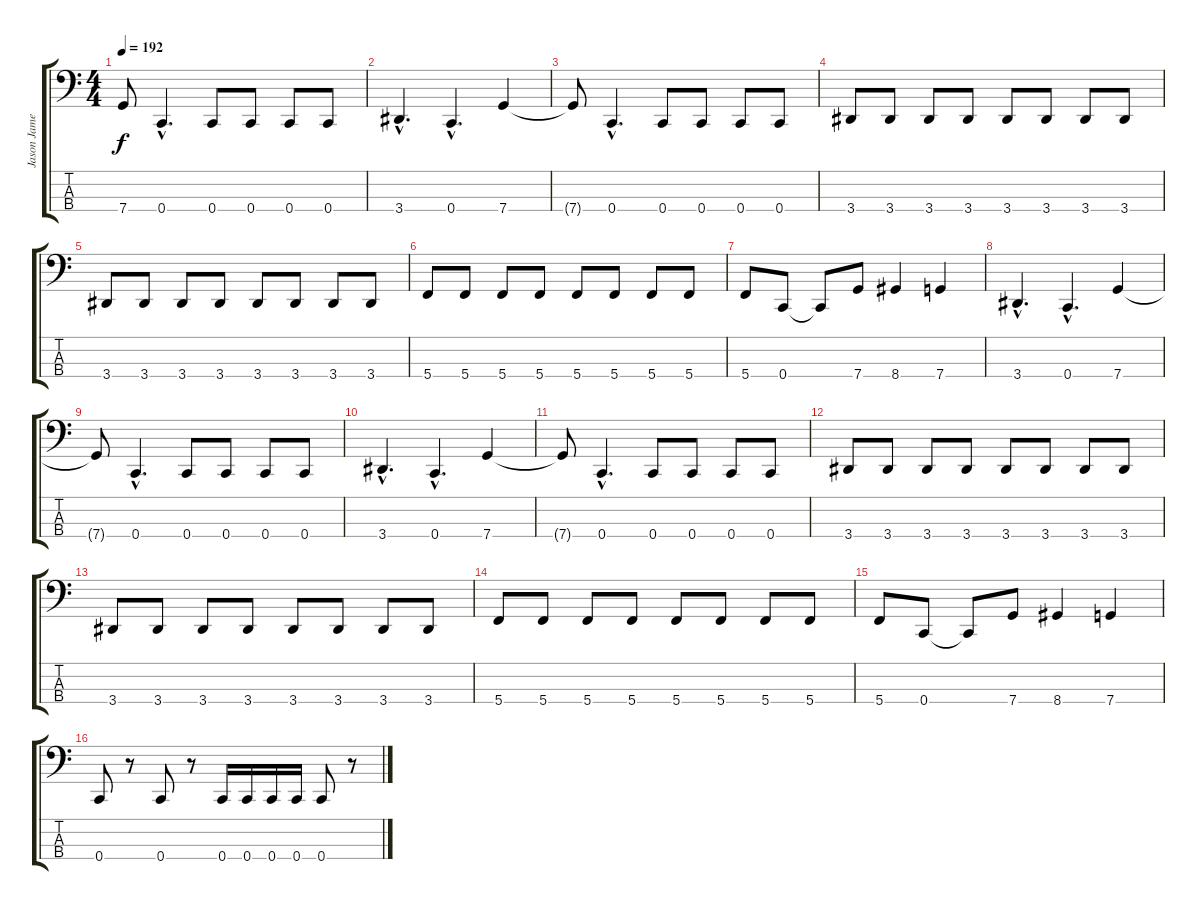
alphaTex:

\track ("Jason James (Bass + Vocals)" "Jason Jame") {instrument electricbasspick}
\staff {score tabs}
\tuning (F2 C2 G1 C1) {hide}
\ts (4 4)
\tempo 192
\clef f4
\ks c
7.4{t}.8{dy f} 0.4{hac}.4{d} 0.4.8 0.4.8 0.4.8 0.4.8 |
3.4{hac}.4{d} 0.4{hac}.4{d} 7.4.4 |
7.4{t}.8 0.4{hac}.4{d} 0.4.8 0.4.8 0.4.8 0.4.8 |
3.4.8 3.4.8 3.4.8 3.4.8 3.4.8 3.4.8 3.4.8 3.4.8 |
3.4.8 3.4.8 3.4.8 3.4.8 3.4.8 3.4.8 3.4.8 3.4.8 |
5.4.8 5.4.8 5.4.8 5.4.8 5.4.8 5.4.8 5.4.8 5.4.8 |
5.4.8 0.4.8 0.4{t}.8 7.4.8 8.4.4 7.4.4 |
3.4{hac}.4{d} 0.4{hac}.4{d} 7.4.4 |
7.4{t}.8 0.4{hac}.4{d} 0.4.8 0.4.8 0.4.8 0.4.8 |
3.4{hac}.4{d} 0.4{hac}.4{d} 7.4.4 |
7.4{t}.8 0.4{hac}.4{d} 0.4.8 0.4.8 0.4.8 0.4.8 |
3.4.8 3.4.8 3.4.8 3.4.8 3.4.8 3.4.8 3.4.8 3.4.8 |
3.4.8 3.4.8 3.4.8 3.4.8 3.4.8 3.4.8 3.4.8 3.4.8 |
5.4.8 5.4.8 5.4.8 5.4.8 5.4.8 5.4.8 5.4.8 5.4.8 |
5.4.8 0.4.8 0.4{t}.8 7.4.8 8.4.4 7.4.4 |
0.4.8 r.8 0.4.8 r.8 0.4.16 0.4.16 0.4.16 0.4.16 0.4.8 r.8
